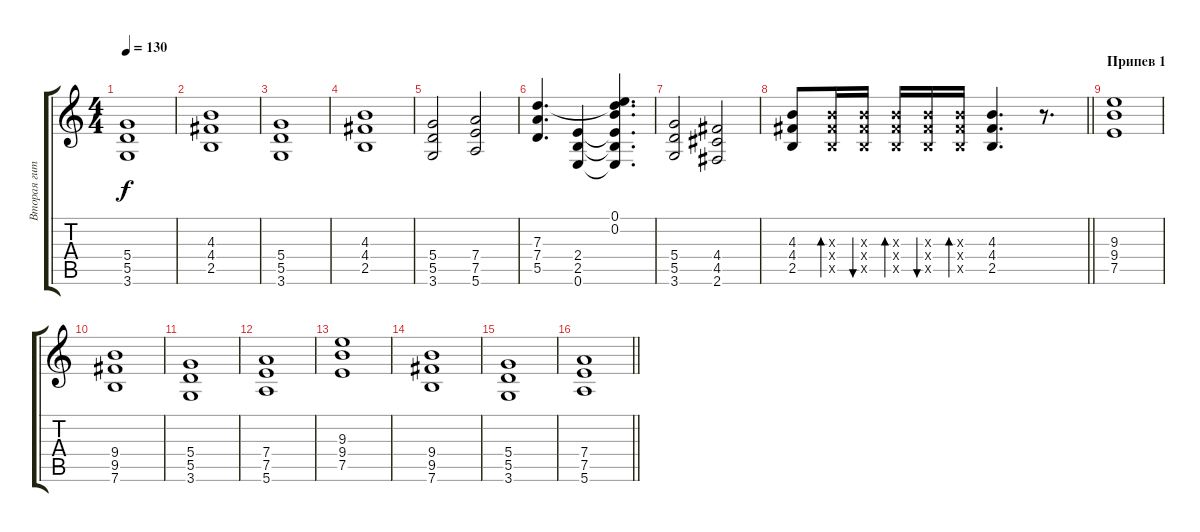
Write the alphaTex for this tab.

\track ("Вторая гитара" "Вторая гит") {instrument distortionguitar}
\staff {score tabs}
\tuning (E4 B3 G3 D3 A2 E2) {hide}
\ts (4 4)
\tempo 130
\clef g2
\ks c
(5.4 5.5 3.6).1{dy f} |
(4.3 4.4 2.5).1 |
(5.4 5.5 3.6).1 |
(4.3 4.4 2.5).1 |
(5.4 5.5 3.6).2 (7.4 7.5 5.6).2 |
(7.3 7.4 5.5).4{d} (2.4 2.5 0.6).4 (0.1 0.2 7.3{t} 2.4{t} 2.5{t} 0.6{t}).4{d} |
(5.4 5.5 3.6).2 (4.4 4.5 2.6).2 |
\barLineRight lightlight
(4.3 4.4 2.5).8 (4.3{x} 4.4{x} 2.5{x}).16{bd 60} (4.3{x} 4.4{x} 2.5{x}).16{bu 60} (4.3{x} 4.4{x} 2.5{x}).16{bd 60} (4.3{x} 4.4{x} 2.5{x}).16{bu 60} (4.3{x} 4.4{x} 2.5{x}).16{bd 60} (4.3 4.4 2.5).4{d} r.8{d} |
\section ("" "Припев 1")
(9.3 9.4 7.5).1 |
(9.4 9.5 7.6).1 |
(5.4 5.5 3.6).1 |
(7.4 7.5 5.6).1 |
(9.3 9.4 7.5).1 |
(9.4 9.5 7.6).1 |
(5.4 5.5 3.6).1 |
\barLineRight lightlight
(7.4 7.5 5.6).1
